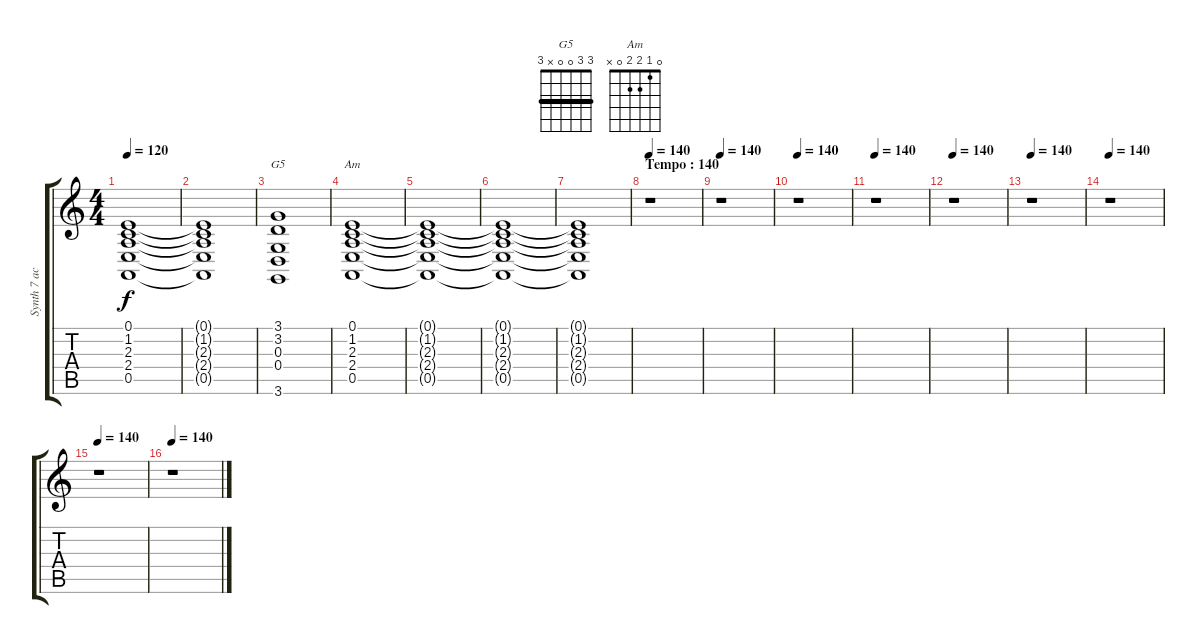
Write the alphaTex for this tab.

\track ("Synth 7 accords" "Synth 7 ac") {instrument pad2warm}
\staff {score tabs}
\tuning (E4 B3 G3 D3 A2 E2) {hide}
\chord ("G5" 3 3 0 0 x 3) {barre 3}
\chord ("Am" 0 1 2 2 0 x)
\ts (4 4)
\tempo 120
\clef g2
\ks c
(0.1{t} 1.2{t} 2.3{t} 2.4{t} 0.5{t}).1{dy f} |
(0.1{t} 1.2{t} 2.3{t} 2.4{t} 0.5{t}).1 |
(3.1 3.2 0.3 0.4 3.6).1{ch "G5"} |
(0.1 1.2 2.3 2.4 0.5).1{ch "Am"} |
(0.1{t} 1.2{t} 2.3{t} 2.4{t} 0.5{t}).1 |
(0.1{t} 1.2{t} 2.3{t} 2.4{t} 0.5{t}).1 |
(0.1{t} 1.2{t} 2.3{t} 2.4{t} 0.5{t}).1 |
\section ("" "Tempo : 140")
\tempo 140
r.1 |
\tempo 140
r.1 |
\tempo 140
r.1 |
\tempo 140
r.1 |
\tempo 140
r.1 |
\tempo 140
r.1 |
\tempo 140
r.1 |
\tempo 140
r.1 |
\tempo 140
r.1
